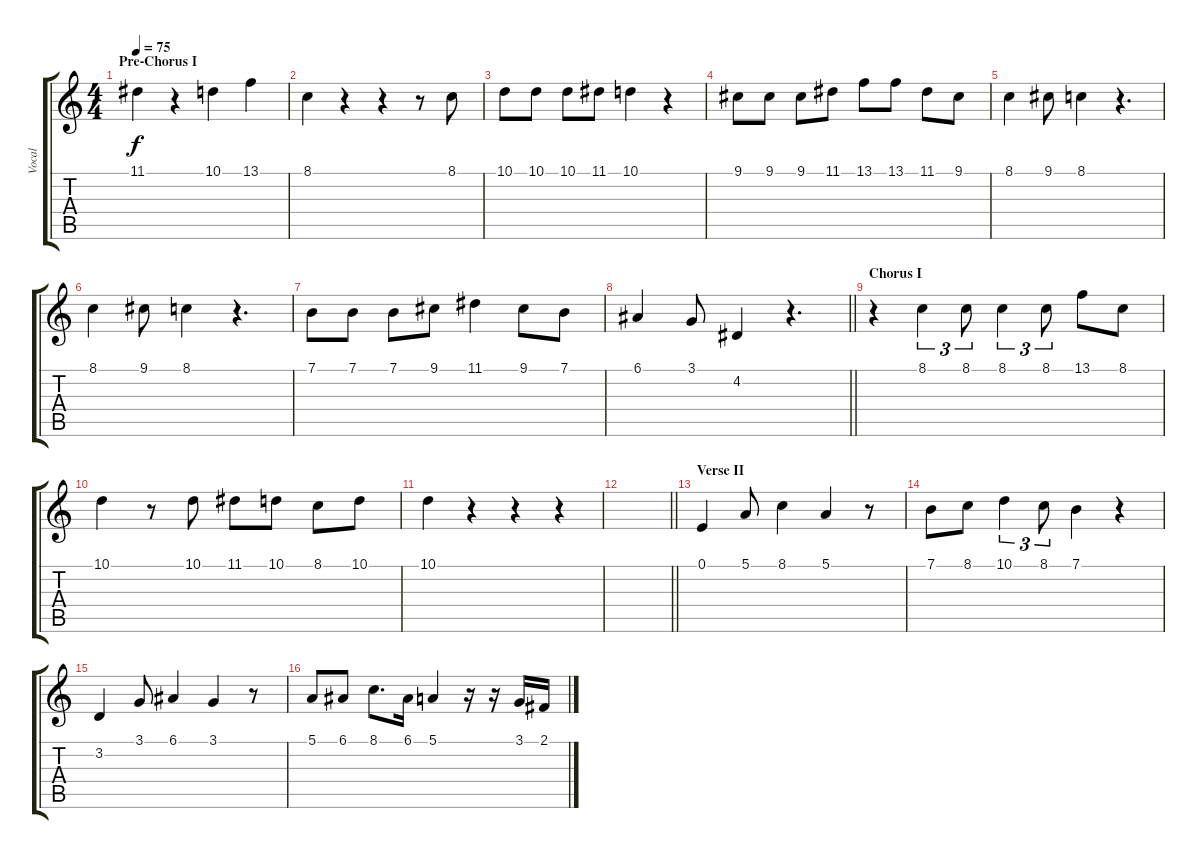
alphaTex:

\track ("Vocal" "Vocal") {instrument tenorsax}
\staff {score tabs}
\tuning (E4 B3 G3 D3 A2 E2) {hide}
\ts (4 4)
\section ("" "Pre-Chorus I")
\tempo 75
\clef g2
\ks c
11.1.4{dy f} r.4 10.1.4 13.1.4 |
8.1.4 r.4 r.4 r.8 8.1.8 |
10.1.8 10.1.8 10.1.8 11.1.8 10.1.4 r.4 |
9.1.8 9.1.8 9.1.8 11.1.8 13.1.8 13.1.8 11.1.8 9.1.8 |
8.1.4 9.1.8 8.1.4 r.4{d} |
8.1.4 9.1.8 8.1.4 r.4{d} |
7.1.8 7.1.8 7.1.8 9.1.8 11.1.4 9.1.8 7.1.8 |
\barLineRight lightlight
6.1.4 3.1.8 4.2.4 r.4{d} |
\section ("" "Chorus I")
r.4 8.1.4{tu (3 2)} 8.1.8{tu (3 2)} 8.1.4{tu (3 2)} 8.1.8{tu (3 2)} 13.1.8 8.1.8 |
10.1.4 r.8 10.1.8 11.1.8 10.1.8 8.1.8 10.1.8 |
10.1.4 r.4 r.4 r.4 |
\barLineRight lightlight
|
\section ("" "Verse II")
0.1.4 5.1.8 8.1.4 5.1.4 r.8 |
7.1.8 8.1.8 10.1.4{tu (3 2)} 8.1.8{tu (3 2)} 7.1.4 r.4 |
3.2.4 3.1.8 6.1.4 3.1.4 r.8 |
5.1.8 6.1.8 8.1.8{d} 6.1.16 5.1.4 r.16 r.16 3.1.16 2.1.16
